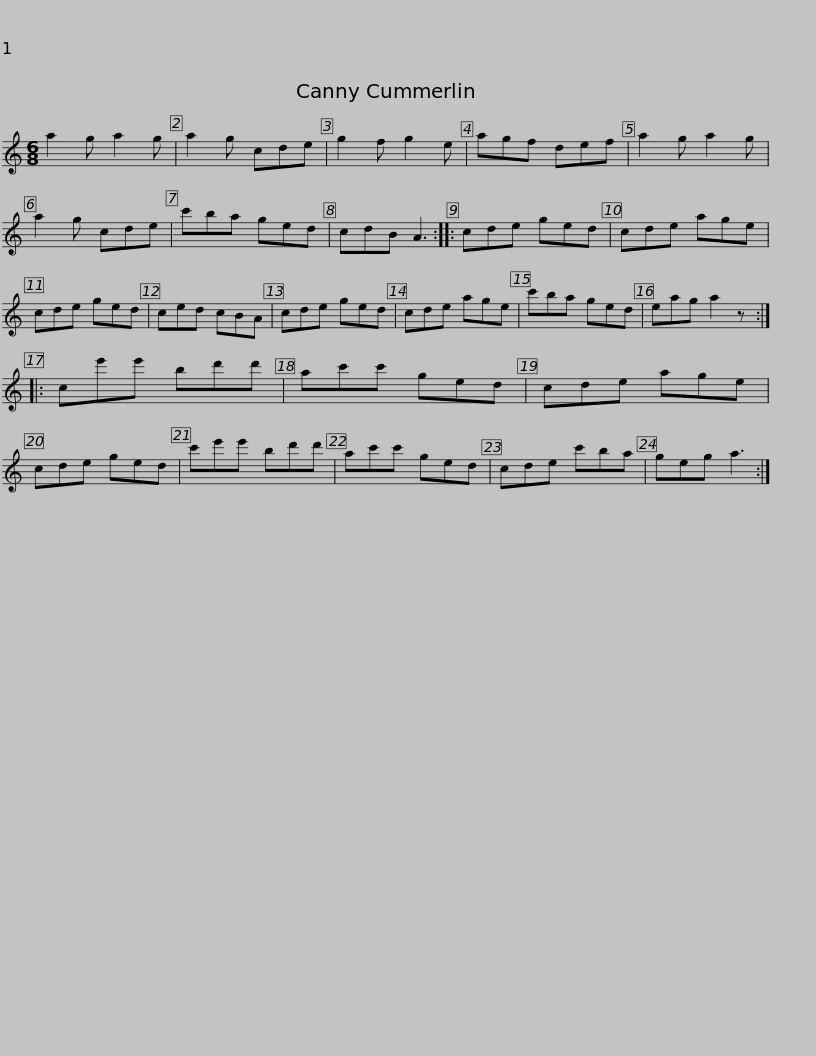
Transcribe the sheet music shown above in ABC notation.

X:1
L:1/8
M:6/8
I:linebreak $
K:C
V:1 treble
V:1
 a2 g a2 g | a2 g cde | g2 f g2 e | agf def | a2 g a2 g | %5
 a2 g cde | c'ba ged | cdB A3 ::$ cde ged | cde age | %10
 cde ged | ced cBA | cde ged | cde age | c'ba ged |$ %15
 eag a2 z :: ce'e' bd'd' | ac'c' ged | cde age | cde ged | %20
 c'e'e' bd'd' |$ ac'c' ged | cde c'ba | geg a3 :| %24
